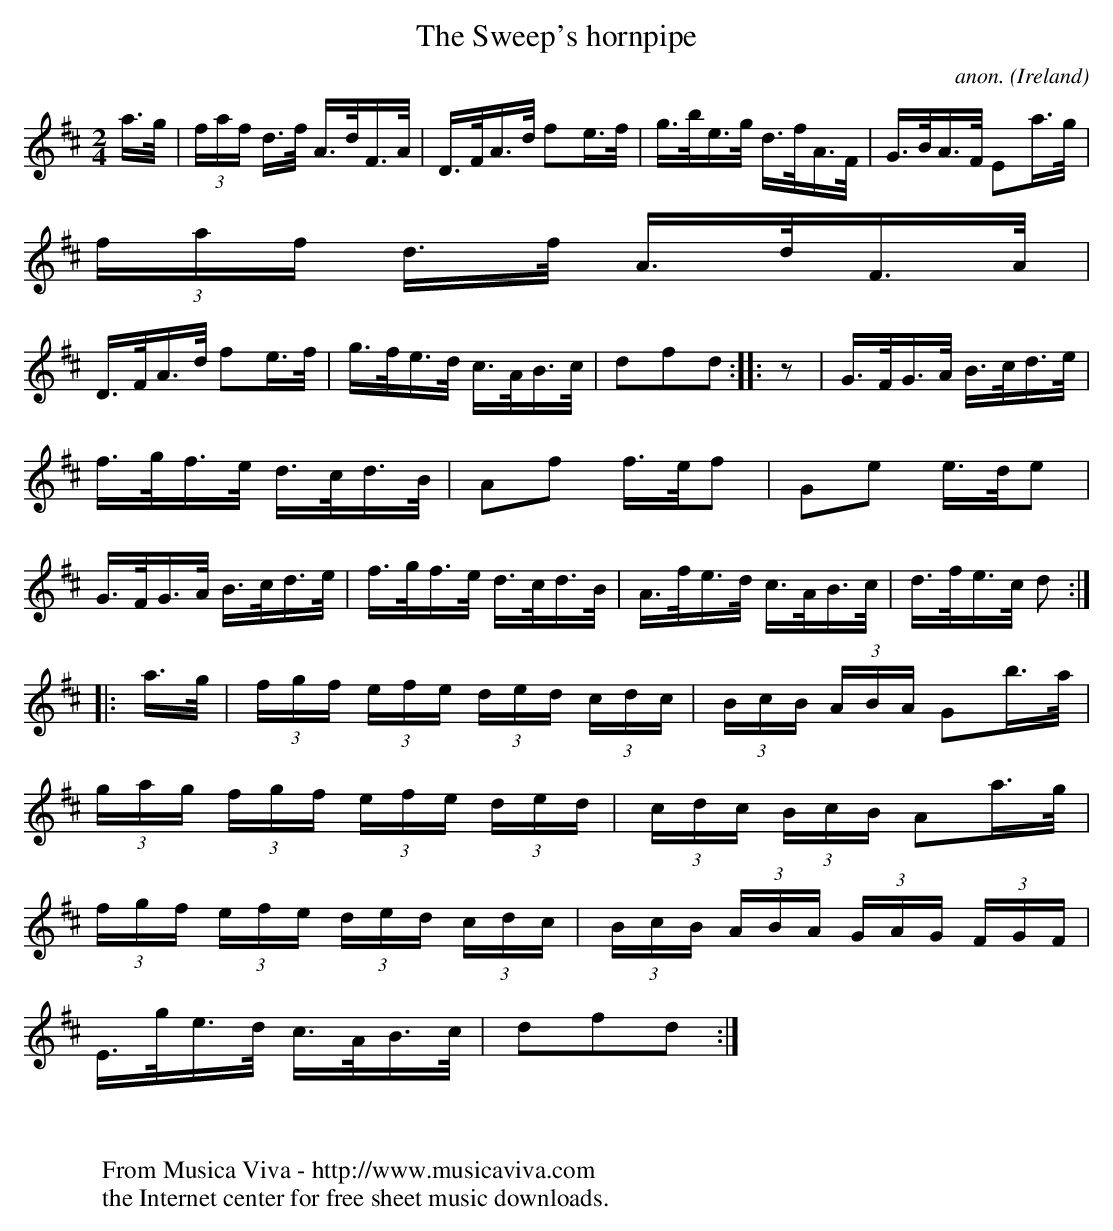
X:1
T: The Sweep's hornpipe
C: anon.
O: Ireland
2.abc
M: 2/4
L: 1/16
K: D
a>g|(3faf d>f A>dF>A|D>FA>d f2e>f|g>be>g d>fA>F|G>BA>F E2a>g|
(3faf d>f A>dF>A|
D>FA>d f2e>f|g>fe>d c>AB>c|d2f2d2::z2|G>FG>A B>cd>e|
f>gf>e d>cd>B|A2f2 f>ef2|G2e2 e>de2|
G>FG>A B>cd>e|f>gf>e d>cd>B|A>fe>d c>AB>c|d>fe>c d2:|
|:a>g|(3fgf (3efe (3ded (3cdc|(3BcB (3ABA G2b>a|
(3gag (3fgf (3efe (3ded|(3cdc (3BcB A2a>g|
(3fgf (3efe (3ded (3cdc|(3BcB (3ABA (3GAG (3FGF|
E>ge>d c>AB>c| d2f2d2:|
W:
W:
W: From Musica Viva - http://www.musicaviva.com
W: the Internet center for free sheet music downloads.
